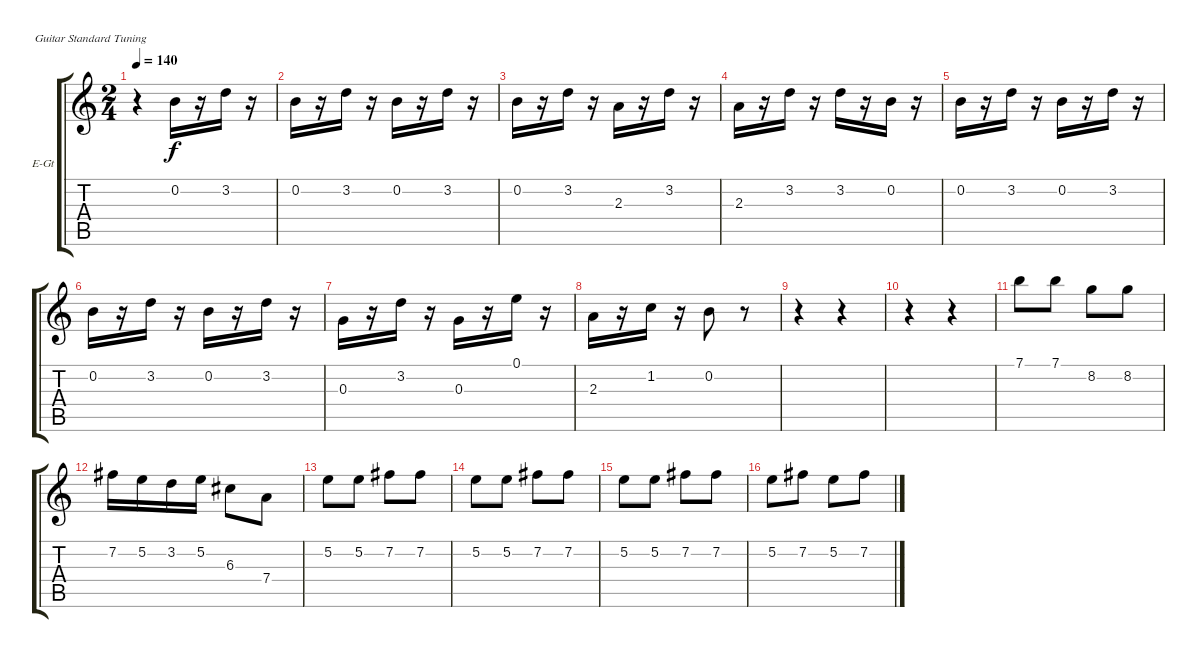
\bracketExtendMode groupsimilarinstruments
\firstSystemTrackNameOrientation horizontal
\otherSystemsTrackNameOrientation horizontal
\track ("Guitar 2" "E-Gt") {instrument distortionguitar}
\staff {score tabs}
\tuning (E4 B3 G3 D3 A2 E2)
\ts (2 4)
\tempo 140
\clef g2
\scale
0.333333
\ks c
r.4{dy f} 0.2.16 r.16 3.2.16 r.16 |
\scale
0.333333 0.2.16 r.16 3.2.16 r.16 0.2.16 r.16 3.2.16 r.16 |
\scale
0.333333 0.2.16 r.16 3.2.16 r.16 2.3.16 r.16 3.2.16 r.16 |
\scale
0.333333 2.3.16 r.16 3.2.16 r.16 3.2.16 r.16 0.2.16 r.16 |
\scale
0.333333 0.2.16 r.16 3.2.16 r.16 0.2.16 r.16 3.2.16 r.16 |
\scale
0.333333 0.2.16 r.16 3.2.16 r.16 0.2.16 r.16 3.2.16 r.16 |
\scale
0.333333 0.3.16 r.16 3.2.16 r.16 0.3.16 r.16 0.1.16 r.16 |
\scale
0.333333 2.3.16 r.16 1.2.16 r.16 0.2.8 r.8 |
\scale
0.333333 r.4 r.4 |
\scale
0.333333 r.4 r.4 |
\scale
0.333333 7.1.8 7.1.8 8.2.8 8.2.8 |
\scale
0.333333 7.2.16 5.2.16 3.2.16 5.2.16 6.3.8 7.4.8 |
\scale
0.333333 5.2.8 5.2.8 7.2.8 7.2.8 |
\scale
0.333333 5.2.8 5.2.8 7.2.8 7.2.8 |
\scale
0.333333 5.2.8 5.2.8 7.2.8 7.2.8 |
\scale
0.333333 5.2.8 7.2.8 5.2.8 7.2.8
